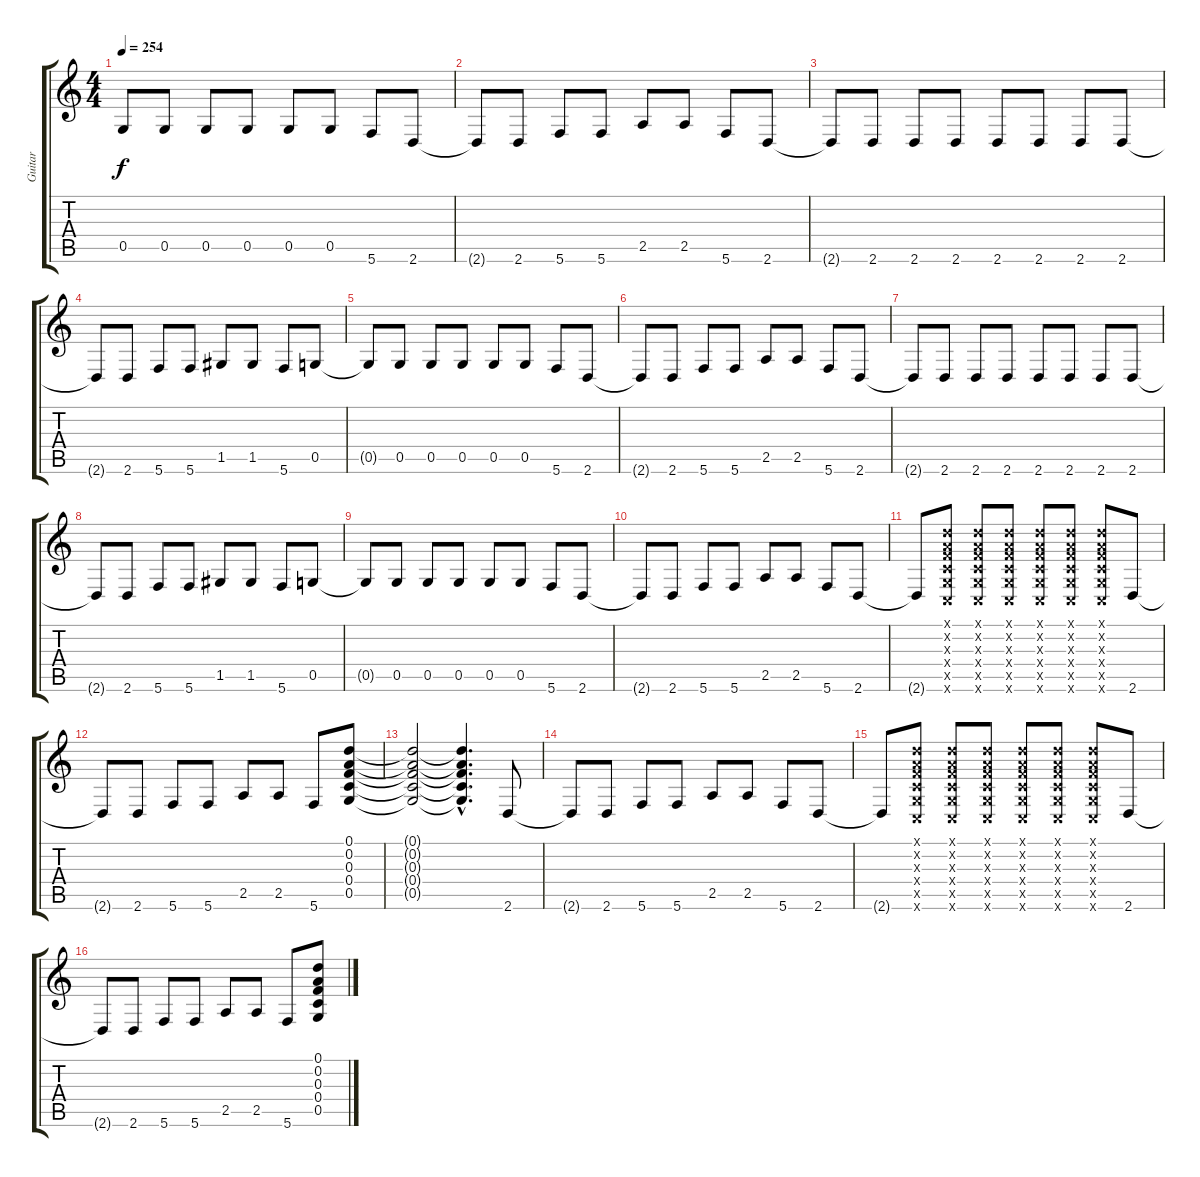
\track ("Guitar" "Guitar") {instrument distortionguitar}
\staff {score tabs}
\tuning (D4 A3 F3 C3 G2 C2) {hide}
\ts (4 4)
\tempo 254
\clef g2
\ks c
0.5{t}.8{dy f} 0.5.8 0.5.8 0.5.8 0.5.8 0.5.8 5.6.8 2.6.8 |
2.6{t}.8 2.6.8 5.6.8 5.6.8 2.5.8 2.5.8 5.6.8 2.6.8 |
2.6{t}.8 2.6.8 2.6.8 2.6.8 2.6.8 2.6.8 2.6.8 2.6.8 |
2.6{t}.8 2.6.8 5.6.8 5.6.8 1.5.8 1.5.8 5.6.8 0.5.8 |
0.5{t}.8 0.5.8 0.5.8 0.5.8 0.5.8 0.5.8 5.6.8 2.6.8 |
2.6{t}.8 2.6.8 5.6.8 5.6.8 2.5.8 2.5.8 5.6.8 2.6.8 |
2.6{t}.8 2.6.8 2.6.8 2.6.8 2.6.8 2.6.8 2.6.8 2.6.8 |
2.6{t}.8 2.6.8 5.6.8 5.6.8 1.5.8 1.5.8 5.6.8 0.5.8 |
0.5{t}.8 0.5.8 0.5.8 0.5.8 0.5.8 0.5.8 5.6.8 2.6.8 |
2.6{t}.8 2.6.8 5.6.8 5.6.8 2.5.8 2.5.8 5.6.8 2.6.8 |
2.6{t}.8 (0.1{x} 0.2{x} 0.3{x} 0.4{x} 0.5{x} 0.6{x}).8 (0.1{x} 0.2{x} 0.3{x} 0.4{x} 0.5{x} 0.6{x}).8 (0.1{x} 0.2{x} 0.3{x} 0.4{x} 0.5{x} 0.6{x}).8 (0.1{x} 0.2{x} 0.3{x} 0.4{x} 0.5{x} 0.6{x}).8 (0.1{x} 0.2{x} 0.3{x} 0.4{x} 0.5{x} 0.6{x}).8 (0.1{x} 0.2{x} 0.3{x} 0.4{x} 0.5{x} 0.6{x}).8 2.6.8 |
2.6{t}.8 2.6.8 5.6.8 5.6.8 2.5.8 2.5.8 5.6.8 (0.1 0.2 0.3 0.4 0.5).8 |
(0.1{t} 0.2{t} 0.3{t} 0.4{t} 0.5{t}).2 (0.1{hac t} 0.2{hac t} 0.3{hac t} 0.4{hac t} 0.5{hac t}).4{d} 2.6.8 |
2.6{t}.8 2.6.8 5.6.8 5.6.8 2.5.8 2.5.8 5.6.8 2.6.8 |
2.6{t}.8 (0.1{x} 0.2{x} 0.3{x} 0.4{x} 0.5{x} 0.6{x}).8 (0.1{x} 0.2{x} 0.3{x} 0.4{x} 0.5{x} 0.6{x}).8 (0.1{x} 0.2{x} 0.3{x} 0.4{x} 0.5{x} 0.6{x}).8 (0.1{x} 0.2{x} 0.3{x} 0.4{x} 0.5{x} 0.6{x}).8 (0.1{x} 0.2{x} 0.3{x} 0.4{x} 0.5{x} 0.6{x}).8 (0.1{x} 0.2{x} 0.3{x} 0.4{x} 0.5{x} 0.6{x}).8 2.6.8 |
2.6{t}.8 2.6.8 5.6.8 5.6.8 2.5.8 2.5.8 5.6.8 (0.1 0.2 0.3 0.4 0.5).8
